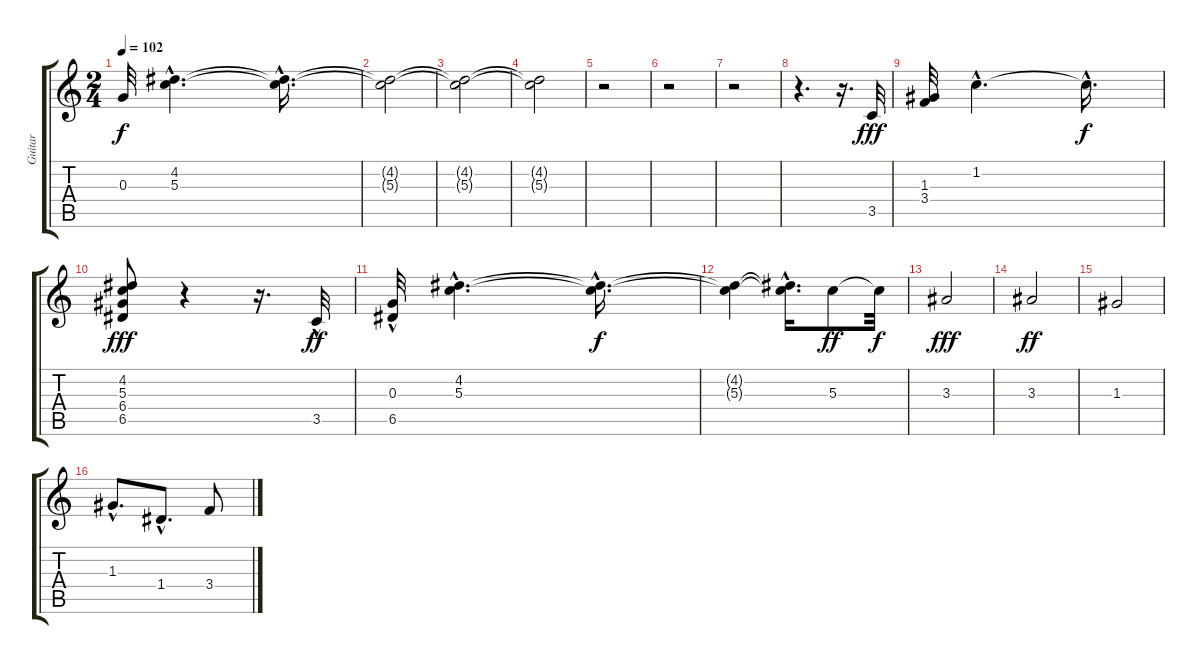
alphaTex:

\track ("Guitar" "Guitar") {instrument electricguitarclean}
\staff {score tabs}
\tuning (E4 B3 G3 D3 A2 E2) {hide}
\ts (2 4)
\tempo 102
\clef g2
\ks c
0.3.32{dy f} (4.2{hac} 5.3{hac}).4{d} (4.2{hac t} 5.3{hac t}).16{d} |
(4.2{t} 5.3{t}).2 |
(4.2{t} 5.3{t}).2 |
(4.2{t} 5.3{t}).2 |
r.2 |
r.2 |
r.2 |
r.4{d} r.16{d} 3.5.32{dy fff} |
(1.3 3.4).32 1.2{hac}.4{d} 1.2{hac t}.16{d dy f} |
(4.2 5.3 6.4 6.5).8{dy fff} r.4 r.16{d} 3.5{hac}.32{dy ff} |
(0.3{hac} 6.5{hac}).32 (4.2{hac} 5.3{hac}).4{d} (4.2{hac t} 5.3{hac t}).16{d dy f} |
(4.2{t} 5.3{t}).4 (4.2{hac t} 5.3{hac t}).16{d} 5.3.8{dy ff} 5.3{t}.32{dy f} |
3.3.2{dy fff} |
3.3.2{dy ff} |
1.3.2 |
1.3{hac}.8{d} 1.4{hac}.8{d} 3.4.8
